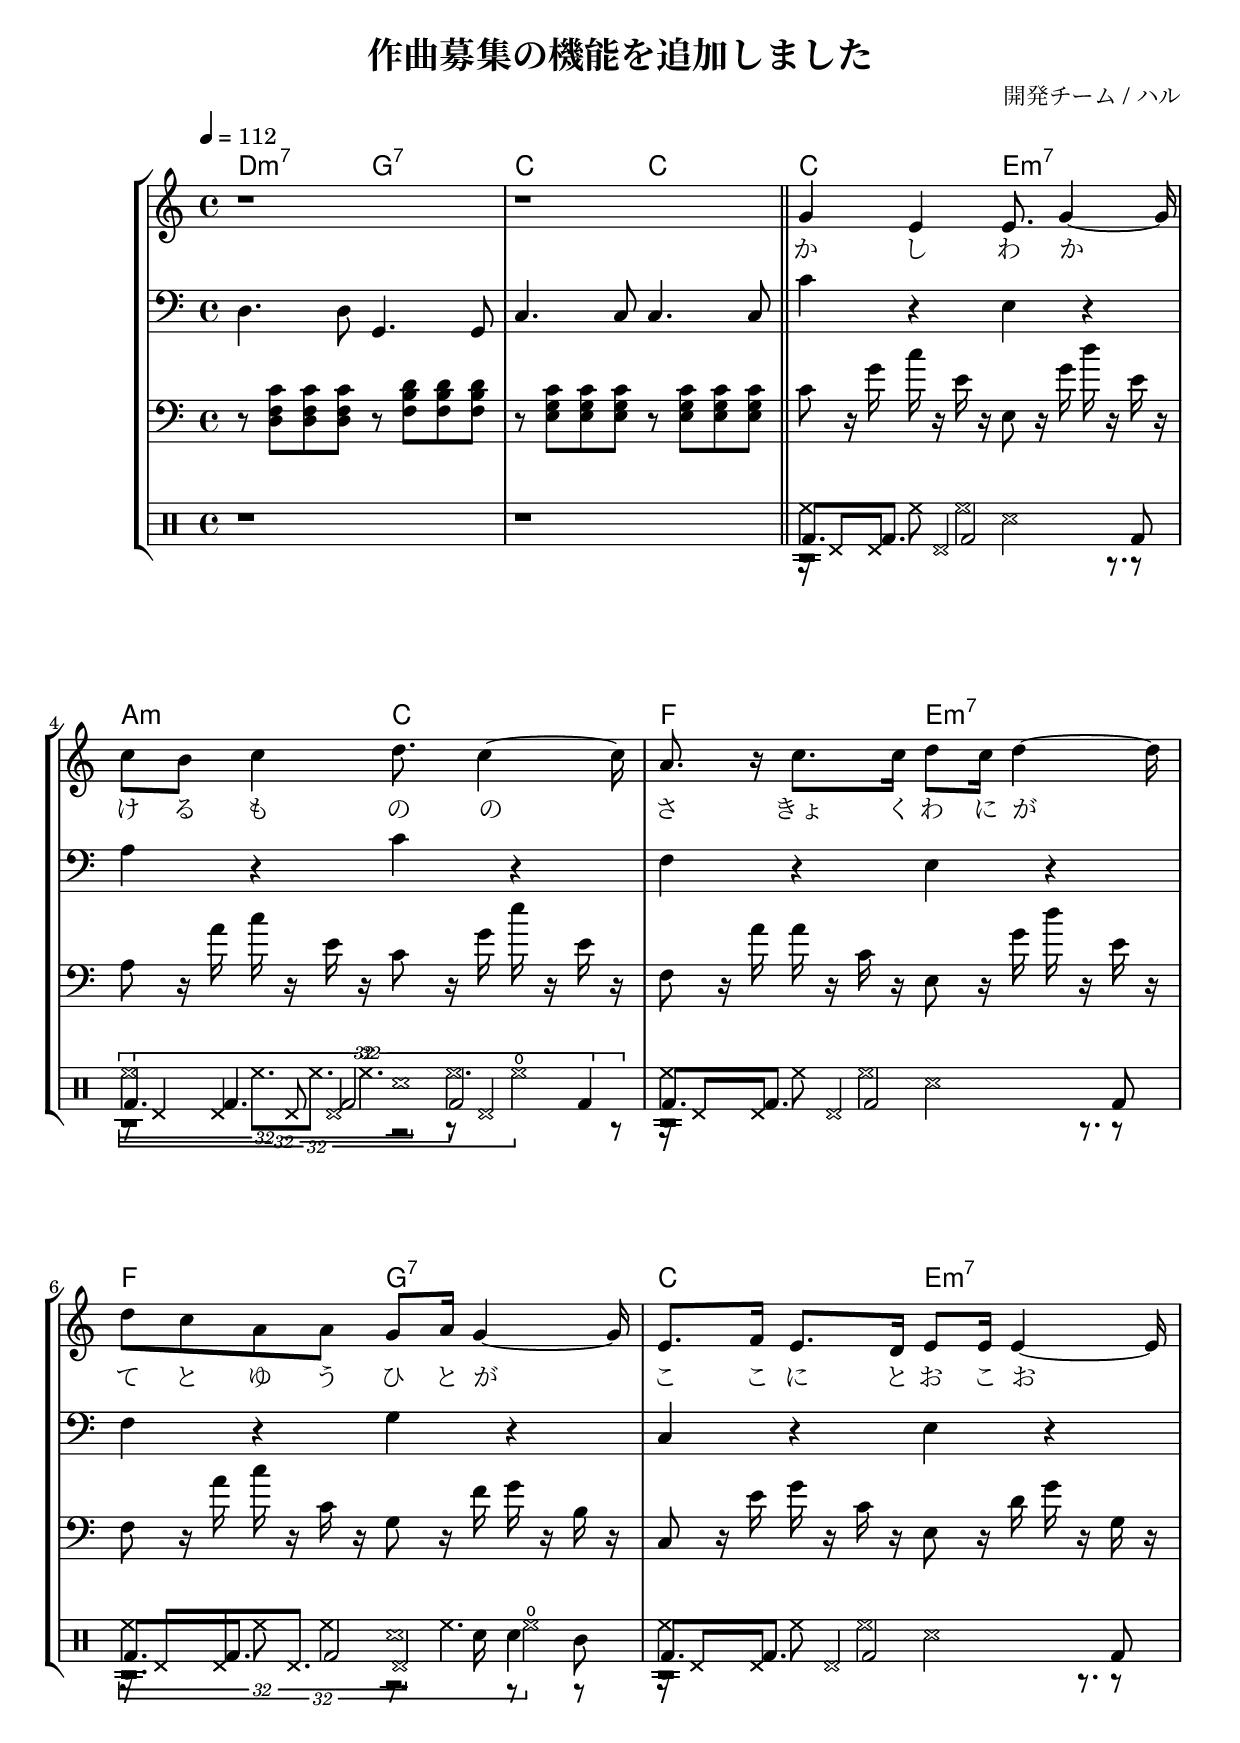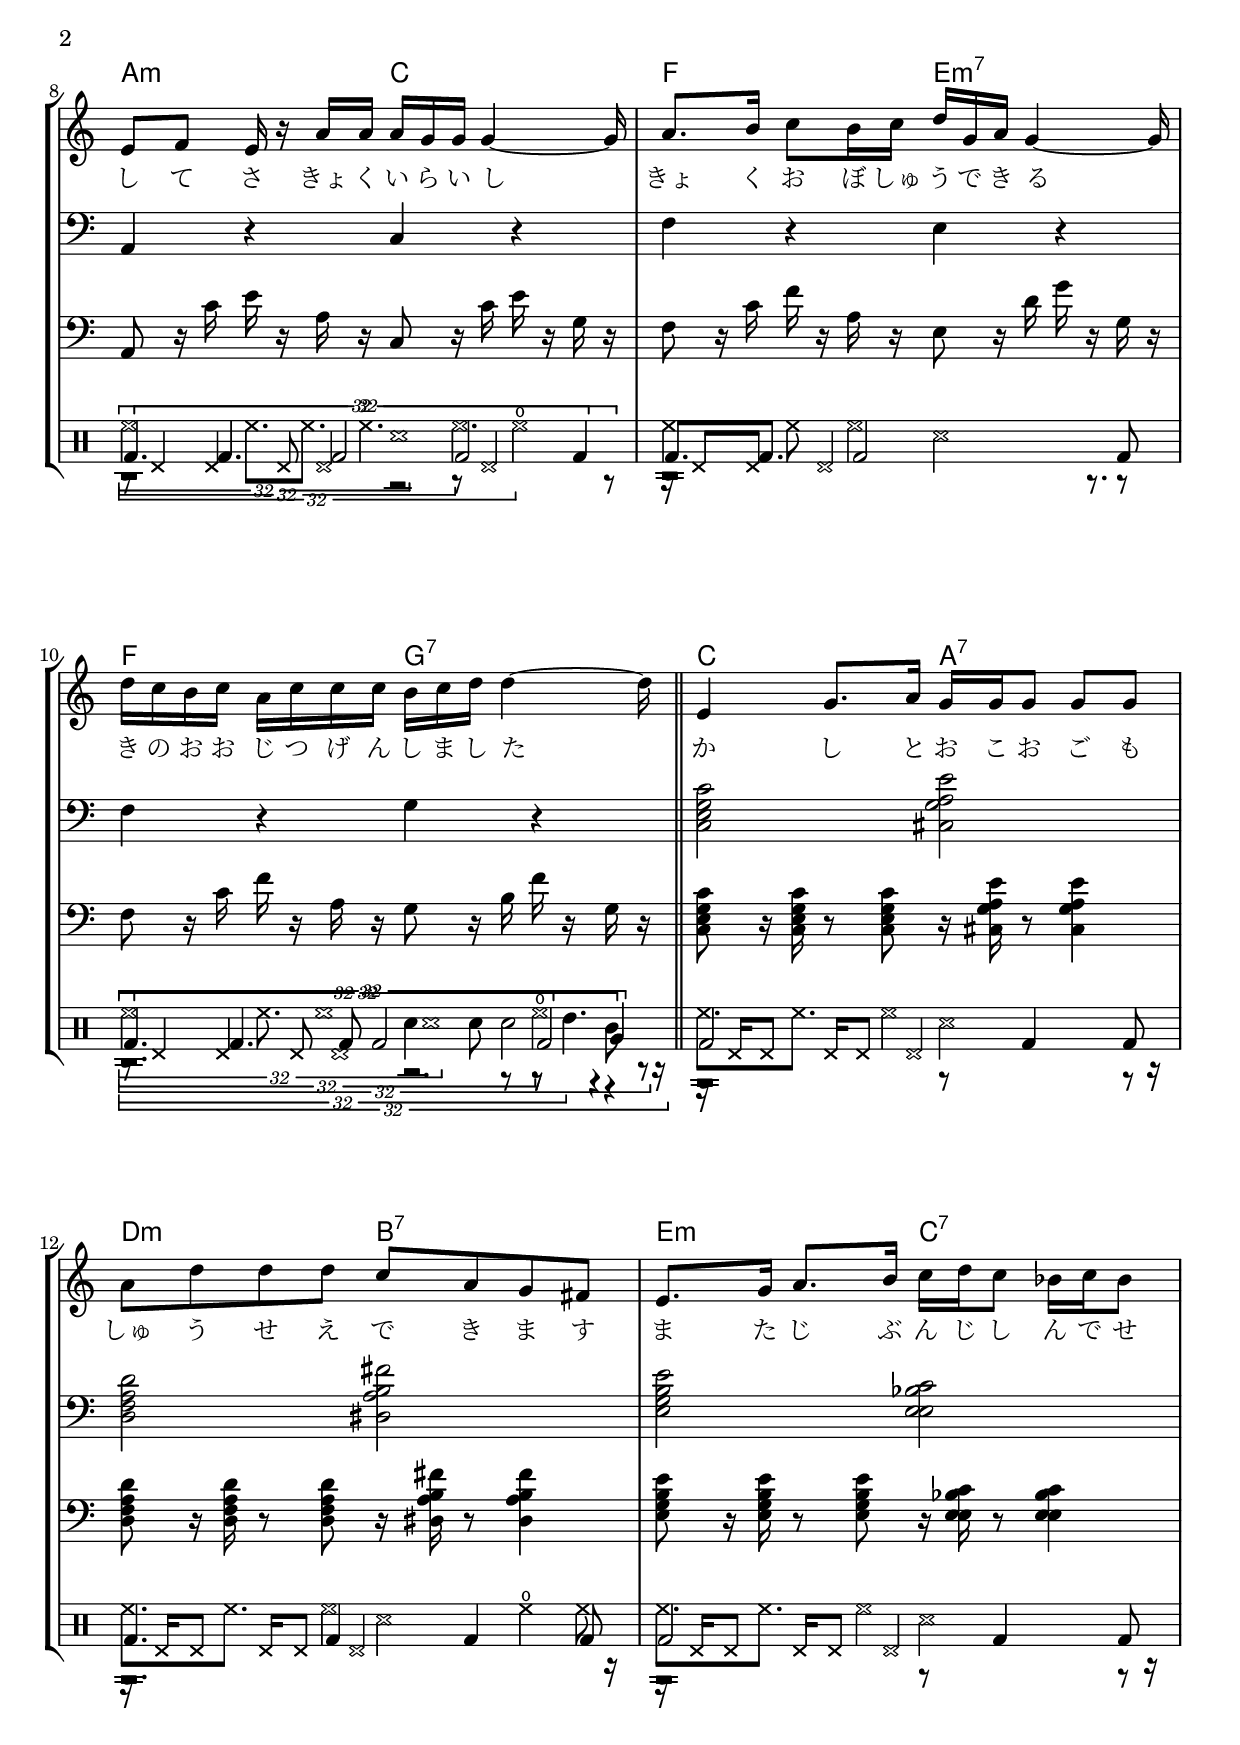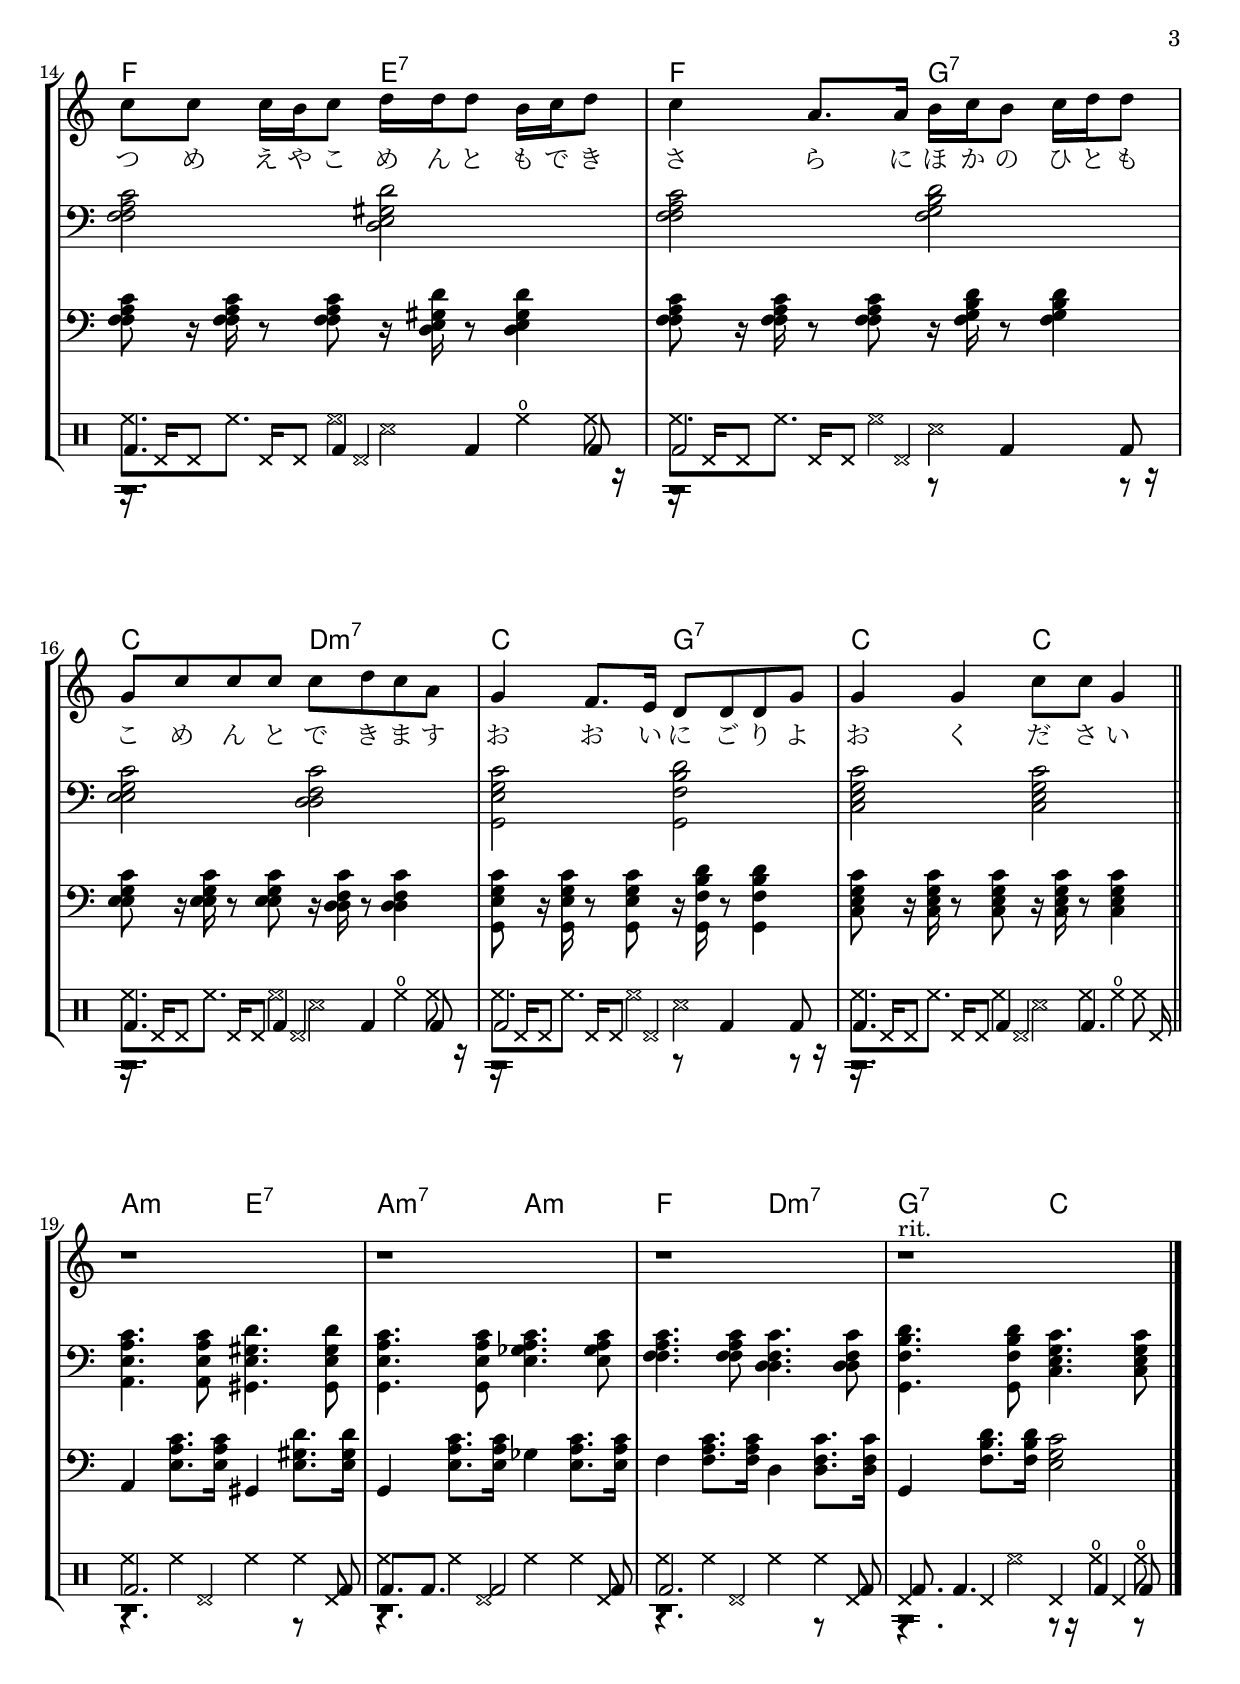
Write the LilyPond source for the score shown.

\version "2.12.1"

\header {
	title = \markup {作曲募集の機能を追加しました}
	composer = \markup \center-column {"開発チーム / ハル"}
}

harmony = \chordmode {
	d2:min7 g:7 c c 

	c e:min7 a:m c f e:min7 f g:7 c e:min7 a:m c f e:min7 f g:7 

	c a:7 d:m b:7 e:m c:7 f e:7 f g:7 c d:min7 c g:7 c c 

	a:m e:7 a:min7 a:m f d:min7 g:7 c 
}

melody = {
	\key c \major
	\tempo 4 = 112
	r1 | r1   
	\set Staff.midiInstrument = #"mmi0.36"
	 g'4  e'4  e'8.  g'4~g'16 
	c''8  b'8  c''4  d''8.  c''4~c''16 
	a'8.  r16  c''8.  c''16  d''8  c''16  d''4~d''16 
	d''8  c''8  a'8  a'8  g'8  a'16  g'4~g'16 
	e'8.  f'16  e'8.  d'16  e'8  e'16  e'4~e'16 
	e'8  f'8  e'16  r16  a'16  a'16  a'16  g'16  g'16  g'4~g'16 
	a'8.  b'16  c''8  b'16  c''16  d''16  g'16  a'16  g'4~g'16 
	d''16  c''16  b'16  c''16  a'16  c''16  c''16  c''16  b'16  c''16  d''16  d''4~d''16
	\set Staff.midiInstrument = #"mmi0.36"
	 e'4  g'8.  a'16  g'16  g'16  g'8  g'8  g'8 
	a'8  d''8  d''8  d''8  c''8  a'8  g'8  fis'8 
	e'8.  g'16  a'8.  b'16  c''16  d''16  c''8  bes'16  c''16  bes'8 
	c''8  c''8  c''16  b'16  c''8  d''16  d''16  d''8  b'16  c''16  d''8 
	c''4  a'8.  a'16  b'16  c''16  b'8  c''16  d''16  d''8 
	g'8  c''8  c''8  c''8  c''8  d''8  c''8  a'8 
	g'4  f'8.  e'16  d'8  d'8  d'8  g'8 
	g'4  g'4  c''8  c''8  g'4
	r1 | r1 | r1 | r1^"rit." \bar "|."
}

words = \lyricmode {
	
	か  し  わ  か  け  る  も  の  の  さ  きょ  く  わ  に  が  て  と  ゆ  う  ひ  と  が  こ  こ  に  と  お  こ  お  し  て  さ  きょ  く  い  ら  い  し  きょ  く  お  ぼ  しゅ  う  で  き  る  き  の  お  お  じ  つ  げ  ん  し  ま  し  た  
	か  し  と  お  こ  お  ご  も  しゅ  う  せ  え  で  き  ま  す  ま  た  じ  ぶ  ん  じ  し  ん  で  せ  つ  め  え  や  こ  め  ん  と  も  で  き  さ  ら  に  ほ  か  の  ひ  と  も  こ  め  ん  と  で  き  ま  す  お  お  い  に  ご  り  よ  お  く  だ  さ  い  
	
}

tempochange = {
	\tempo 4 = 112
	r1 | r1 \bar "||"
	\tempo 4 = 112
	r1 | r1 | r1 | r1 | r1 | r1 | r1 | r1 \bar "||"
	\tempo 4 = 112
	r1 | r1 | r1 | r1 | r1 | r1 | r1 | r1 \bar "||"
	\tempo 4 = 112
	r1 | r1 | r1 | \tempo 4 = 84 r2 \tempo 4 = 74 r2 \bar "|."
}

mainacc = {
	\clef bass
	\set Staff.midiInstrument = #"Tuba"
	\key c \major
	\tempo 4 = 112
	d4.d8
	g,4.g,8
	c4.c8
	c4.c8
	\bar "||"

	\set Staff.midiInstrument = #"Tuba"
	c'4 r4
	e4 r4
	a4 r4
	c'4 r4
	f4 r4
	e4 r4
	f4 r4
	g4 r4
	c4 r4
	e4 r4
	a,4 r4
	c4 r4
	f4 r4
	e4 r4
	f4 r4
	g4 r4
	\bar "||"

	\set Staff.midiInstrument = #"Trombone"
	<c e g c'>2
	<cis g a e'>2
	<d f a d'>2
	<dis a b fis'>2
	<e g b e'>2
	<e e bes c'>2
	<f f a c'>2
	<e d gis d'>2
	<f f a c'>2
	<f g b d'>2
	<e e g c'>2
	<d d f c'>2
	<g, e g c'>2
	<g, f b d'>2
	<c e g c'>2
	<c e g c'>2
	\bar "||"

	\set Staff.midiInstrument = #"Trombone"
	<a, e a c'>4. <a, e a c'>8
	<gis, e gis d'>4. <gis, e gis d'>8
	<g, e a c'>4. <g, e a c'>8
	<ges e a c'>4. <ges e a c'>8
	<f f a c'>4. <f f a c'>8
	<d d f c'>4. <d d f c'>8
	<g, f b d'>4. <g, f b d'>8
	<c e g c'>4. <c e g c'>8
	\bar "|."
}

subacc = {
	\clef bass
	\set Staff.midiInstrument = #"Electric Guitar (muted)"
	\key c \major
	\tempo 4 = 112
	r8 <d f c'>8 <d f c'>8 <d f c'>8
	r8 <f b d'>8 <f b d'>8 <f b d'>8
	r8 <e g c'>8 <e g c'>8 <e g c'>8
	r8 <e g c'>8 <e g c'>8 <e g c'>8
	\bar "||"

	\set Staff.midiInstrument = #"Electric Guitar (muted)"
	c'8r16g'16c''16r16e'16r16
	e8r16g'16d''16r16e'16r16
	a8r16a'16c''16r16e'16r16
	c'8r16g'16e''16r16e'16r16
	f8r16a'16a'16r16c'16r16
	e8r16g'16d''16r16e'16r16
	f8r16a'16c''16r16c'16r16
	g8r16f'16g'16r16b16r16
	c8r16e'16g'16r16c'16r16
	e8r16d'16g'16r16g16r16
	a,8r16c'16e'16r16a16r16
	c8r16c'16e'16r16g16r16
	f8r16c'16f'16r16a16r16
	e8r16d'16g'16r16g16r16
	f8r16c'16f'16r16a16r16
	g8r16b16f'16r16g16r16
	\bar "||"

	\set Staff.midiInstrument = #"Electric Guitar (muted)"
	<c e g c'>8 r16 <c e g c'>16 r8     <c e g c'>8
	r16 <cis g a e'>16 r8     <cis g a e'>4
	<d f a d'>8 r16 <d f a d'>16 r8     <d f a d'>8
	r16 <dis a b fis'>16 r8     <dis a b fis'>4
	<e g b e'>8 r16 <e g b e'>16 r8     <e g b e'>8
	r16 <e e bes c'>16 r8     <e e bes c'>4
	<f f a c'>8 r16 <f f a c'>16 r8     <f f a c'>8
	r16 <e d gis d'>16 r8     <e d gis d'>4
	<f f a c'>8 r16 <f f a c'>16 r8     <f f a c'>8
	r16 <f g b d'>16 r8     <f g b d'>4
	<e e g c'>8 r16 <e e g c'>16 r8     <e e g c'>8
	r16 <d d f c'>16 r8     <d d f c'>4
	<g, e g c'>8 r16 <g, e g c'>16 r8     <g, e g c'>8
	r16 <g, f b d'>16 r8     <g, f b d'>4
	<c e g c'>8 r16 <c e g c'>16 r8     <c e g c'>8
	r16 <c e g c'>16 r8     <c e g c'>4
	\bar "||"

	\set Staff.midiInstrument = #"Electric Guitar (muted)"
	a,4 <e a c'>8. <e a c'>16
	gis,4 <e gis d'>8. <e gis d'>16
	g,4 <e a c'>8. <e a c'>16
	ges4 <e a c'>8. <e a c'>16
	f4 <f a c'>8. <f a c'>16
	d4 <d f c'>8. <d f c'>16
	g,4 <f b d'>8. <f b d'>16
	<e g c'>2
	\bar "|."
}

percA = {
	\drummode {
	r1 |r1 \bar "||"
	hh4 hh8 hh2 r8  |\times 16/32{ hh2 hh8. hh8. hh4. hh2. } |hh4 hh8 hh2 r8  |hh4 hh8 hh4 hh4.  |hh4 hh8 hh2 r8  |\times 16/32{ hh2 hh8. hh8. hh4. hh2. } |hh4 hh8 hh2 r8  |\times 16/32{ hh2 hh8. hh1 r4 r16 } \bar "||"
	r1  |r2. hho4  |r1  |r2. hho4  |r1  |r2. hho4  |r1  |r2. hho4  \bar "||"
	r1  |r1  |r1  |r2 r8 hho4 hho8  \bar "|."
	}
}

percB = {
	\drummode {
	r1 |r1 \bar "||"
	r16 hhp8 hhp8 hhp2 r8.  |\times 16/32{ r8 hhp4 hhp4 hhp8 hhp2 r8 hhp2 r8 } |r16 hhp8 hhp8 hhp2 r8.  |r16 hhp8 hhp8 hhp8. hhp2  |r16 hhp8 hhp8 hhp2 r8.  |\times 16/32{ r8 hhp4 hhp4 hhp8 hhp2 r8 hhp2 r8 } |r16 hhp8 hhp8 hhp2 r8.  |\times 16/32{ r8 hhp4 hhp4 hhp8 hhp1 r4 } \bar "||"
	r16 hhp16 hhp8 hhp16 hhp8 hhp2 r16  |r16 hhp16 hhp8 hhp16 hhp8 hhp2 r16  |r16 hhp16 hhp8 hhp16 hhp8 hhp2 r16  |r16 hhp16 hhp8 hhp16 hhp8 hhp2 r16  |r16 hhp16 hhp8 hhp16 hhp8 hhp2 r16  |r16 hhp16 hhp8 hhp16 hhp8 hhp2 r16  |r16 hhp16 hhp8 hhp16 hhp8 hhp2 r16  |r16 hhp16 hhp8 hhp16 hhp8 hhp2 hhp16  \bar "||"
	r4. hhp2 hhp8  |r4. hhp2 hhp8  |r4. hhp2 hhp8  |hhp4 hhp4 hhp4 hhp4  \bar "|."
	}
}

percC = {
	\drummode {
	r1 |r1 \bar "||"
	r1  |\times 16/32{ r1 r2 hho2 } |r1  |\times 16/32{ r1 r2 hho2 } |r1  |\times 16/32{ r1 r2 hho2 } |r1  |\times 16/32{ r1 r2 hho2 } \bar "||"
	hh8. hh8. hh2 r8  |hh8. hh8. hh2 hh8  |hh8. hh8. hh2 r8  |hh8. hh8. hh2 hh8  |hh8. hh8. hh2 r8  |hh8. hh8. hh2 hh8  |hh8. hh8. hh2 r8  |hh8. hh8. hh4 hh4 hh8  \bar "||"
	hh4 hh4 hh4 hh4  |hh4 hh4 hh4 hh4  |hh4 hh4 hh4 hh4  |r4. hh2 r8  \bar "|."
	}
}

percD = {
	\drummode {
	r1 |r1 \bar "||"
	bd8. bd8. bd2 bd8  |\times 16/32{ bd4. bd4. bd2 bd2 bd4 } |bd8. bd8. bd2 bd8  |bd8. bd8. bd2 r8  |bd8. bd8. bd2 bd8  |\times 16/32{ bd4. bd4. bd2 bd2 bd4 } |bd8. bd8. bd2 bd8  |\times 16/32{ bd4. bd4. bd8 bd2 r8 bd2 } \bar "||"
	r2 ss2  |r2 ss2  |r2 ss2  |r2 ss2  |r2 ss2  |r2 ss2  |r2 ss2  |r2 ss2  \bar "||"
	bd2. r8 bd8  |bd8. bd8. bd2 bd8  |bd2. r8 bd8  |bd8. bd4. r16 bd4 bd8  \bar "|."
	}
}

percE = {
	\drummode {
	r1 |r1 \bar "||"
	r2 ss2  |\times 16/32{ r1 ss1 } |r2 ss2  |\times 16/32{ r1 ss1 } |r2 ss2  |\times 16/32{ r1 ss1 } |r2 ss2  |\times 16/32{ r1 ss1 } \bar "||"
	bd2 r8 bd4 bd8  |bd4. bd4 bd4 bd8  |bd2 r8 bd4 bd8  |bd4. bd4 bd4 bd8  |bd2 r8 bd4 bd8  |bd4. bd4 bd4 bd8  |bd2 r8 bd4 bd8  |bd4. bd4 bd4.  \bar "||"
	r1 | r1 | r1 | r1 \bar "|."
	}
}

percF = {
	\drummode {
	r1 | r1 \bar "||"
	r1 |r1 |r1 |r2 r8. sn16 sn4  |r1 |r1 |r1 |\times 16/32{ r1 sn4 sn8 sn2 r8 } \bar "||"
	r1 | r1 | r1 | r1 | r1 | r1 | r1 | r1 \bar "||"
	r1 | r1 | r1 | r1 \bar "|."
	}
}

percG = {
	\drummode {
	r1 | r1 \bar "||"
	r1 |r1 |r1 |r2. r8 tomml8  |r1 |r1 |r1 |r2. r8 tomml8  \bar "||"
	r1 | r1 | r1 | r1 | r1 | r1 | r1 | r1 \bar "||"
	r1 | r1 | r1 | r1 \bar "|."
	}
}

percH = {
	\drummode {
	r1 | r1 \bar "||"
	r1 |r1 |r1 |r1 |r1 |r1 |r1 |\times 16/32{ r1 r2 r8 tommh4. } \bar "||"
	r1 | r1 | r1 | r1 | r1 | r1 | r1 | r1 \bar "||"
	r1 | r1 | r1 | r1 \bar "|."
	}
}

percI = {
	\drummode {
	r1 | r1 \bar "||"
	r1 |r1 |r1 |r1 |r1 |r1 |r1 |\times 16/32{ r1 r2. tomfh4 } \bar "||"
	r1 | r1 | r1 | r1 | r1 | r1 | r1 | r1 \bar "||"
	r1 | r1 | r1 | r1 \bar "|."
	}
}

\score {
	<<
		\new StaffGroup <<
			\new ChordNames {\harmony}
			\new Voice = "melody" {\melody}
			\new Lyrics \lyricsto "melody" \words
			\new Staff = "mainacc" {\mainacc}
			\new Staff = "subacc" {\subacc}
			\new DrumStaff <<
				\new DrumVoice {\percA}
				\new DrumVoice {\percB}
				\new DrumVoice {\percC}
				\new DrumVoice {\percD}
				\new DrumVoice {\percE}
				\new DrumVoice {\percF}
				\new DrumVoice {\percG}
				\new DrumVoice {\percH}
				\new DrumVoice {\percI}
			>>
		>>
	>>
	\layout { }
}
